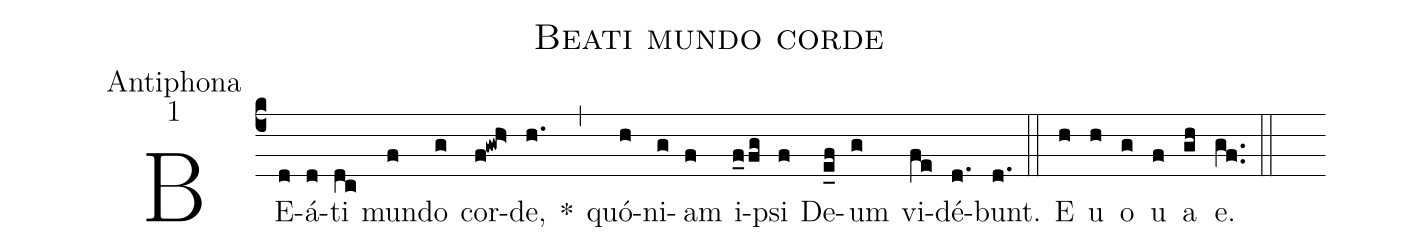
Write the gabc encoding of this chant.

name:Beati mundo corde;
office-part:Antiphona;
mode:1;
%%
(c4)BE(d)á(d)ti(dc) mun(f)do(g) cor(f!gwh>)de,(h.) <sp>*</sp>(,) quó(h)ni(g)am(f) i(f_0fg)psi(f) De(e_f)um(g) vi(fe)dé(d.)bunt.(d.) (::)
E(h) u(h) o(g) u(f) a(gh) e.(gf..) (::)
